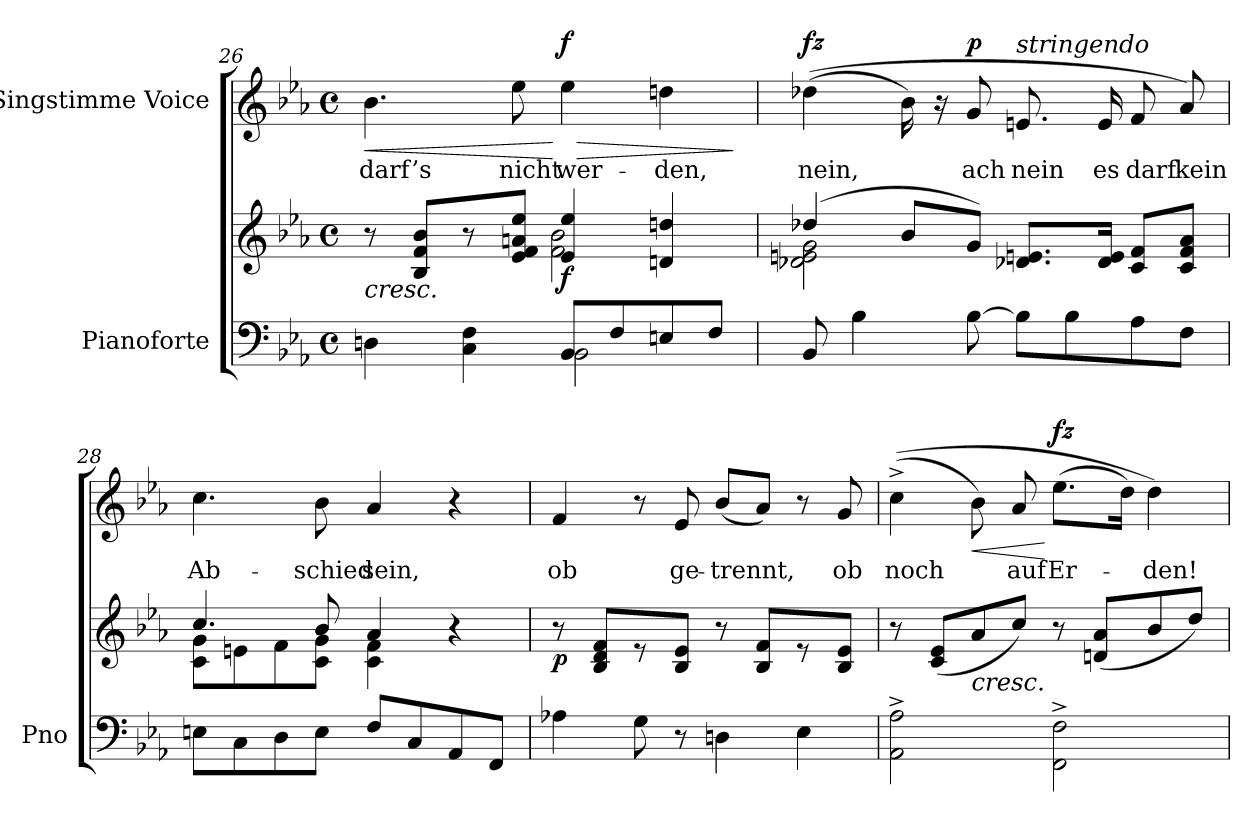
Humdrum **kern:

**kern	**kern	**dynam	**kern	**text	**dynam
*part2	*part2	*part2	*part1	*part1	*part1
*staff3	*staff2	*staff2/3	*staff1	*staff1	*staff1
*I"Pianoforte	*	*	*I"Singstimme Voice	*	*
*I'Pno	*	*	*	*	*
*clefF4	*clefG2	*	*clefG2	*	*
*k[b-e-a-]	*k[b-e-a-]	*	*k[b-e-a-]	*	*
*M4/4	*M4/4	*	*M4/4	*	*
*met(c)	*met(c)	*	*met(c)	*	*
=26	=26	=26	=26	=26	=26
*^	*^	*	*	*	*
!	!	!LO:TX:b:i:t=cresc.	!	!	!	!	!
!	!	!	!	!	!	!	!LO:HP:b
4Dn\	2ryy	8r	2ryy	.	4.b-\	darf’s	<
.	.	8B-/ 8f/ 8b-/L	.	.	.	.	.
4C\ 4F\	.	8r	.	.	.	.	.
.	.	8e-/ 8f/ 8an/ 8ee-/J	.	.	8ee-\	nicht	.
!	!	!	!	!LO:DY:b	!	!	!LO:HP:n=1:b
!	!	!	!	!	!	!	!LO:DY:n=1:a
8BB-/L	2BB-\	4e-/ 4ee-/	2f\ 2b-\	f	4ee-\	wer-	[ > f
8F/	.	.	.	.	.	.	.
8En/	.	4dn/ 4ddn/	.	.	4ddn\	-den,	.
8F/J	.	.	.	.	.	.	.
*v	*v	*	*	*	*	*	*
*	*v	*v	*	*	*	*
.	.	.	.	.	]
=27	=27	=27	=27	=27	=27
*	*^	*	*	*	*
!	!	!	!	!	!	!LO:DY:a
8BB-/	(4dd-X/	2d-X\ 2en\ 2g\	.	((4dd-X\	nein,	fz
4B-\	.	.	.	.	.	.
.	8b-/L	.	.	16b-\)	.	.
.	.	.	.	16r	.	.
!	!	!	!	!	!	!LO:DY:a
[8B-\	8g/J)	.	.	8g/	ach	p
!	!	!	!	!LO:TX:i:t=stringendo	!	!
8B-\L]	8.d-X/ 8.en/L	2ryy	.	8.en/	nein	.
8B-\	.	.	.	.	.	.
.	16d-/ 16e/Jk	.	.	16e/	es	.
8A-\	8c/ 8f/L	.	.	8f/	darf	.
8F\J	8c/ 8f/ 8a-/J	.	.	8a-/)	kein	.
=28	=28	=28	=28	=28	=28	=28
8En\L	4.cc/	8c\ 8g\L	.	4.cc\	Ab-	.
8C\	.	8en\	.	.	.	.
8D\	.	8f\	.	.	.	.
8E\J	8b-/	8c\ 8g\J	.	8b-\	-schied	.
8F/L	4a-/	4c\ 4f\	.	4a-/	sein,	.
8C/	.	.	.	.	.	.
8AA-/	4r	4ryy	.	4r	.	.
8FF/J	.	.	.	.	.	.
*	*v	*v	*	*	*	*
=29	=29	=29	=29	=29	=29
!	!	!LO:DY:b	!	!	!
4A-X\	8r	p	4f/	ob	.
.	8B-/ 8d/ 8f/L	.	.	.	.
8G\	8r	.	8r	.	.
8r	8B-/ 8e-/J	.	8e-/	ge-	.
4Dn\	8r	.	(8b-/L	-trennt,	.
.	8B-/ 8f/L	.	8a-/J)	.	.
4E-\	8r	.	8r	.	.
.	8B-/ 8e-/J	.	8g/	ob	.
=30	=30	=30	=30	=30	=30
2AA-\^ 2A-\^	8r	.	((4cc^\	noch	.
.	(8c/ 8e-/L	.	.	.	.
!	!LO:TX:b:i:t=cresc.	!	!	!	!
!	!	!	!	!	!LO:HP:b
.	8a-/	.	8b-\)	.	<
.	8cc/J)	.	8a-/	auf	.
!	!	!	!	!	!LO:DY:n=1:a
2FF\^ 2F\^	8r	.	(8.ee-\L	Er-	[ fz
.	(8dn/ 8a-/L	.	.	.	.
.	.	.	16dd\Jk)	.	.
.	8b-/	.	4dd\)	-den!	.
.	8dd/J)	.	.	.	.
=	=	=	=	=	=
*-	*-	*-	*-	*-	*-
